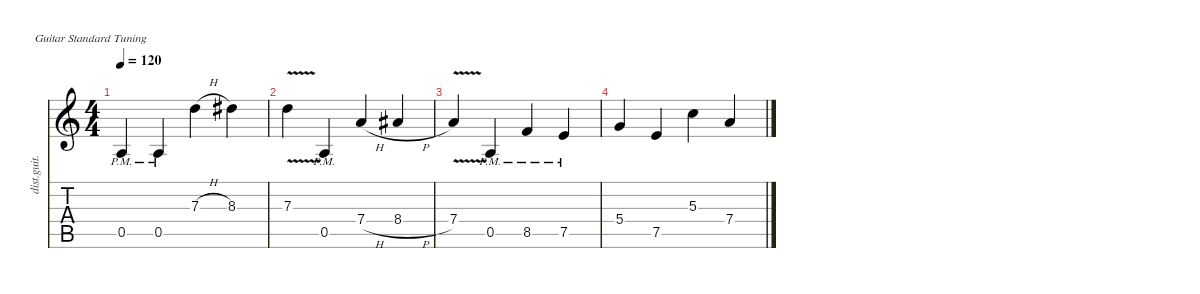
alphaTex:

\defaultSystemsLayout 4
\hideDynamics
\bracketExtendMode nobrackets
\otherSystemsTrackNameOrientation horizontal
\track ("Distortion Guitar" "dist.guit.") {instrument distortionguitar}
\staff {score tabs}
\tuning (E4 B3 G3 D3 A2 E2)
\ts (4 4)
\tempo 120
\clef g2
\ks c
0.5{pm}.4{dy mf instrument distortionguitar beam Up} 0.5{pm}.4{beam Up} 7.3{h}.4{beam Down} 8.3{acc #}.4{beam Down} |
7.3{v}.4{beam Down} 0.5{pm}.4{beam Up} 7.4{h}.4{beam Up} 8.4{h acc #}.4{beam Up} |
7.4{v}.4{beam Up} 0.5{pm}.4{beam Up} 8.5{pm}.4{beam Up} 7.5{pm}.4{beam Up} |
5.4.4{beam Up} 7.5.4{beam Up} 5.3.4{beam Down} 7.4.4{beam Up}
